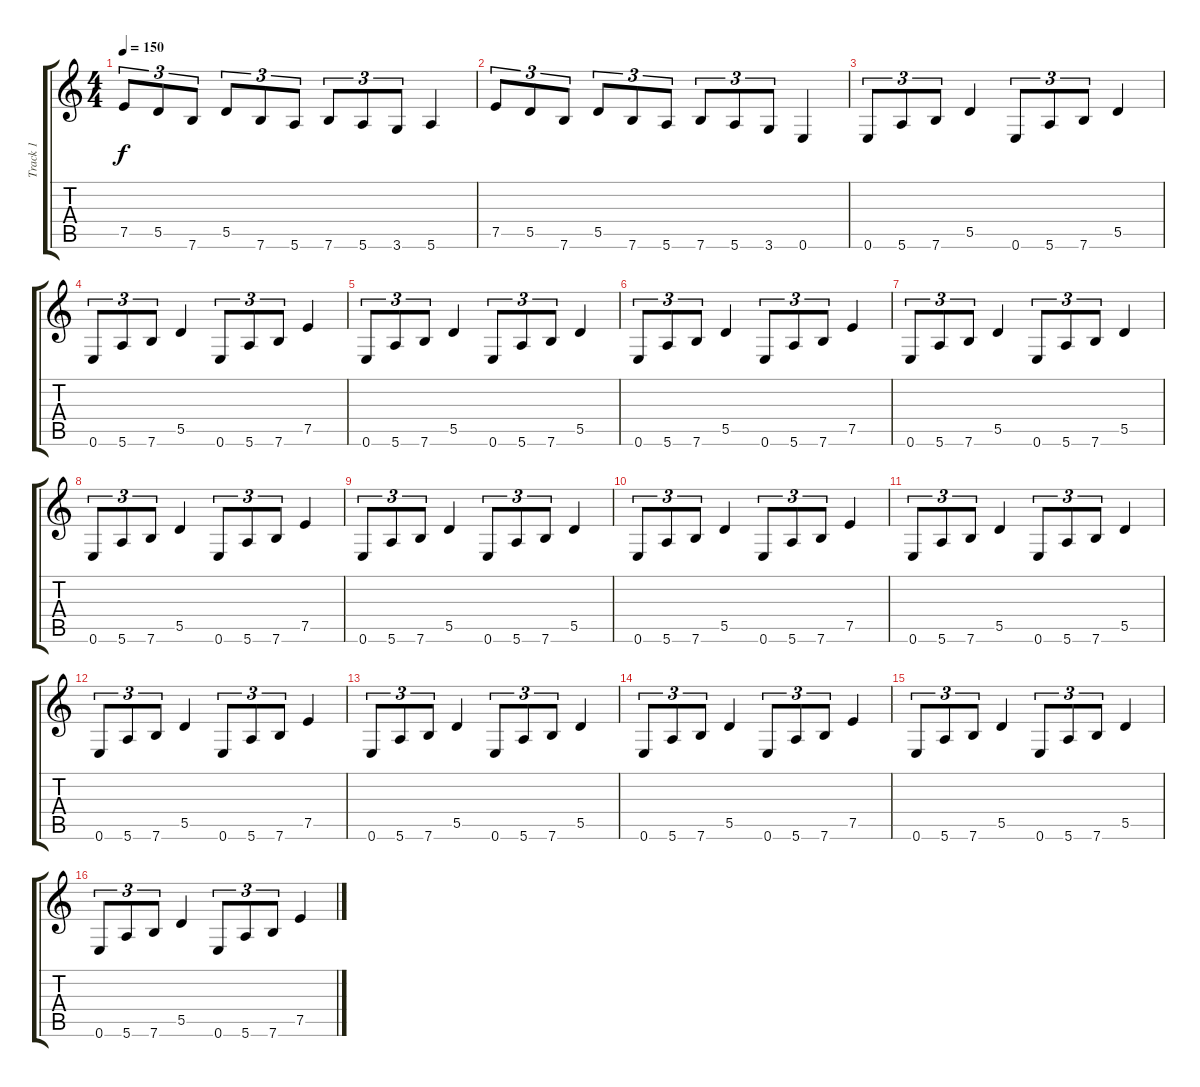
\track ("Track 1" "Track 1") {instrument overdrivenguitar}
\staff {score tabs}
\tuning (E4 B3 G3 D3 A2 E2) {hide}
\ts (4 4)
\tempo 150
\clef g2
\ks c
7.5.8{tu (3 2) dy f} 5.5.8{tu (3 2)} 7.6.8{tu (3 2)} 5.5.8{tu (3 2)} 7.6.8{tu (3 2)} 5.6.8{tu (3 2)} 7.6.8{tu (3 2)} 5.6.8{tu (3 2)} 3.6.8{tu (3 2)} 5.6.4 |
7.5.8{tu (3 2)} 5.5.8{tu (3 2)} 7.6.8{tu (3 2)} 5.5.8{tu (3 2)} 7.6.8{tu (3 2)} 5.6.8{tu (3 2)} 7.6.8{tu (3 2)} 5.6.8{tu (3 2)} 3.6.8{tu (3 2)} 0.6.4 |
0.6.8{tu (3 2)} 5.6.8{tu (3 2)} 7.6.8{tu (3 2)} 5.5.4 0.6.8{tu (3 2)} 5.6.8{tu (3 2)} 7.6.8{tu (3 2)} 5.5.4 |
0.6.8{tu (3 2)} 5.6.8{tu (3 2)} 7.6.8{tu (3 2)} 5.5.4 0.6.8{tu (3 2)} 5.6.8{tu (3 2)} 7.6.8{tu (3 2)} 7.5.4 |
0.6.8{tu (3 2)} 5.6.8{tu (3 2)} 7.6.8{tu (3 2)} 5.5.4 0.6.8{tu (3 2)} 5.6.8{tu (3 2)} 7.6.8{tu (3 2)} 5.5.4 |
0.6.8{tu (3 2)} 5.6.8{tu (3 2)} 7.6.8{tu (3 2)} 5.5.4 0.6.8{tu (3 2)} 5.6.8{tu (3 2)} 7.6.8{tu (3 2)} 7.5.4 |
0.6.8{tu (3 2)} 5.6.8{tu (3 2)} 7.6.8{tu (3 2)} 5.5.4 0.6.8{tu (3 2)} 5.6.8{tu (3 2)} 7.6.8{tu (3 2)} 5.5.4 |
0.6.8{tu (3 2)} 5.6.8{tu (3 2)} 7.6.8{tu (3 2)} 5.5.4 0.6.8{tu (3 2)} 5.6.8{tu (3 2)} 7.6.8{tu (3 2)} 7.5.4 |
0.6.8{tu (3 2)} 5.6.8{tu (3 2)} 7.6.8{tu (3 2)} 5.5.4 0.6.8{tu (3 2)} 5.6.8{tu (3 2)} 7.6.8{tu (3 2)} 5.5.4 |
0.6.8{tu (3 2)} 5.6.8{tu (3 2)} 7.6.8{tu (3 2)} 5.5.4 0.6.8{tu (3 2)} 5.6.8{tu (3 2)} 7.6.8{tu (3 2)} 7.5.4 |
0.6.8{tu (3 2)} 5.6.8{tu (3 2)} 7.6.8{tu (3 2)} 5.5.4 0.6.8{tu (3 2)} 5.6.8{tu (3 2)} 7.6.8{tu (3 2)} 5.5.4 |
0.6.8{tu (3 2)} 5.6.8{tu (3 2)} 7.6.8{tu (3 2)} 5.5.4 0.6.8{tu (3 2)} 5.6.8{tu (3 2)} 7.6.8{tu (3 2)} 7.5.4 |
0.6.8{tu (3 2)} 5.6.8{tu (3 2)} 7.6.8{tu (3 2)} 5.5.4 0.6.8{tu (3 2)} 5.6.8{tu (3 2)} 7.6.8{tu (3 2)} 5.5.4 |
0.6.8{tu (3 2)} 5.6.8{tu (3 2)} 7.6.8{tu (3 2)} 5.5.4 0.6.8{tu (3 2)} 5.6.8{tu (3 2)} 7.6.8{tu (3 2)} 7.5.4 |
0.6.8{tu (3 2)} 5.6.8{tu (3 2)} 7.6.8{tu (3 2)} 5.5.4 0.6.8{tu (3 2)} 5.6.8{tu (3 2)} 7.6.8{tu (3 2)} 5.5.4 |
0.6.8{tu (3 2)} 5.6.8{tu (3 2)} 7.6.8{tu (3 2)} 5.5.4 0.6.8{tu (3 2)} 5.6.8{tu (3 2)} 7.6.8{tu (3 2)} 7.5.4
